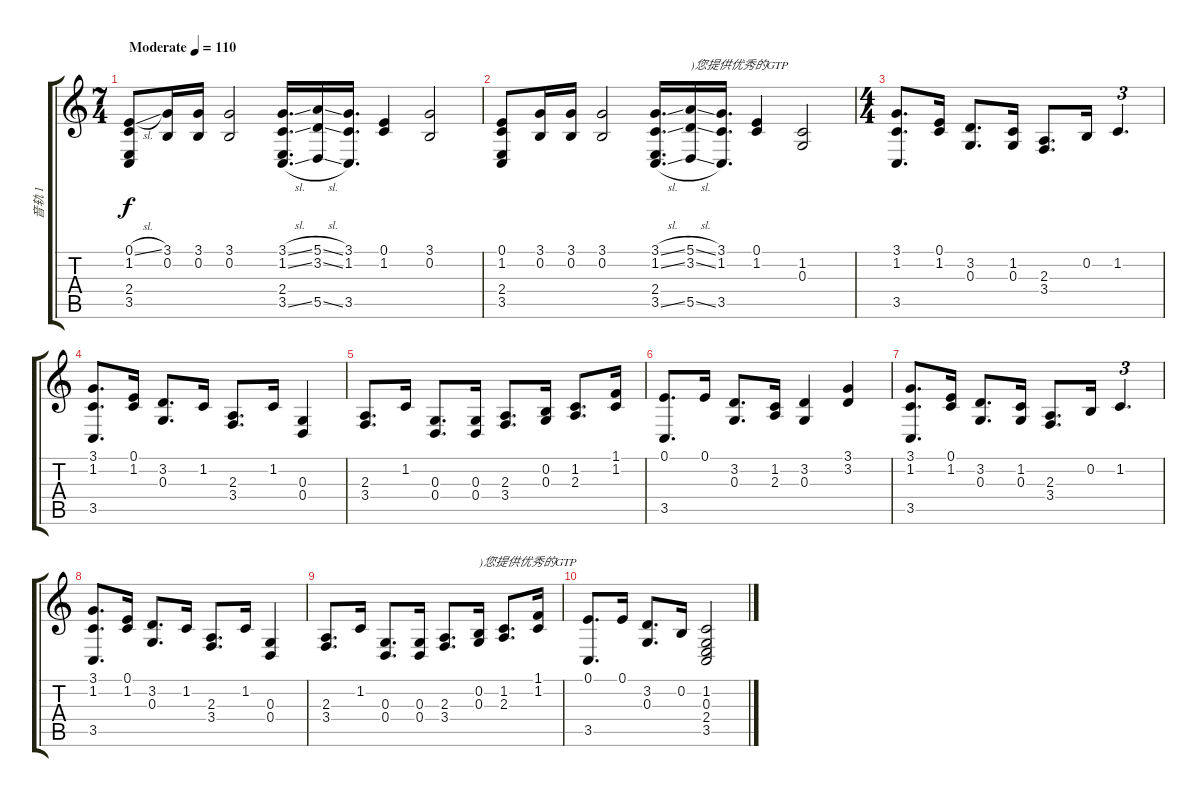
\track ("音轨 1" "音轨 1") {instrument acousticgrandpiano}
\staff {score tabs}
\tuning (E4 B3 G3 D3 A2 E2) {hide}
\ts (7 4)
\tempo (110 "Moderate")
\clef g2
\ks c
(0.1{sl} 1.2 2.4 3.5).8{dy f instrument acousticgrandpiano} (3.1 0.2).16 (3.1 0.2).16 (3.1 0.2).2 (3.1{sl} 1.2{sl} 2.4 3.5{sl}).16{d} (5.1{sl} 3.2{sl} 5.5{sl}).16 (3.1 1.2 3.5).16{d} (0.1 1.2).4 (3.1 0.2).2 |
(0.1 1.2 2.4 3.5).8 (3.1 0.2).16 (3.1 0.2).16 (3.1 0.2).2 (3.1{sl} 1.2{sl} 2.4 3.5{sl}).16{d} (5.1{sl} 3.2{sl} 5.5{sl}).16{txt ")您提供优秀的GTP"} (3.1 1.2 3.5).16{d} (0.1 1.2).4 (1.2 0.3).2 |
\ts (4 4)
(3.1 1.2 3.5).8{d} (0.1 1.2).16 (3.2 0.3).8{d} (1.2 0.3).16 (2.3 3.4).8{d} 0.2.16 1.2.4{d tu (3 2)} |
(3.1 1.2 3.5).8{d} (0.1 1.2).16 (3.2 0.3).8{d} 1.2.16 (2.3 3.4).8{d} 1.2.16 (0.3 0.4).4 |
(2.3 3.4).8{d} 1.2.16 (0.3 0.4).8{d} (0.3 0.4).16 (2.3 3.4).8{d} (0.2 0.3).16 (1.2 2.3).8{d} (1.1 1.2).16 |
(0.1 3.5).8{d} 0.1.16 (3.2 0.3).8{d} (1.2 2.3).16 (3.2 0.3).4 (3.1 3.2).4 |
(3.1 1.2 3.5).8{d} (0.1 1.2).16 (3.2 0.3).8{d} (1.2 0.3).16 (2.3 3.4).8{d} 0.2.16 1.2.4{d tu (3 2)} |
(3.1 1.2 3.5).8{d} (0.1 1.2).16 (3.2 0.3).8{d} 1.2.16 (2.3 3.4).8{d} 1.2.16 (0.3 0.4).4 |
(2.3 3.4).8{d} 1.2.16 (0.3 0.4).8{d} (0.3 0.4).16 (2.3 3.4).8{d} (0.2 0.3).16{txt ")您提供优秀的GTP"} (1.2 2.3).8{d} (1.1 1.2).16 |
(0.1 3.5).8{d} 0.1.16 (3.2 0.3).8{d} 0.2.16 (1.2 0.3 2.4 3.5).2
